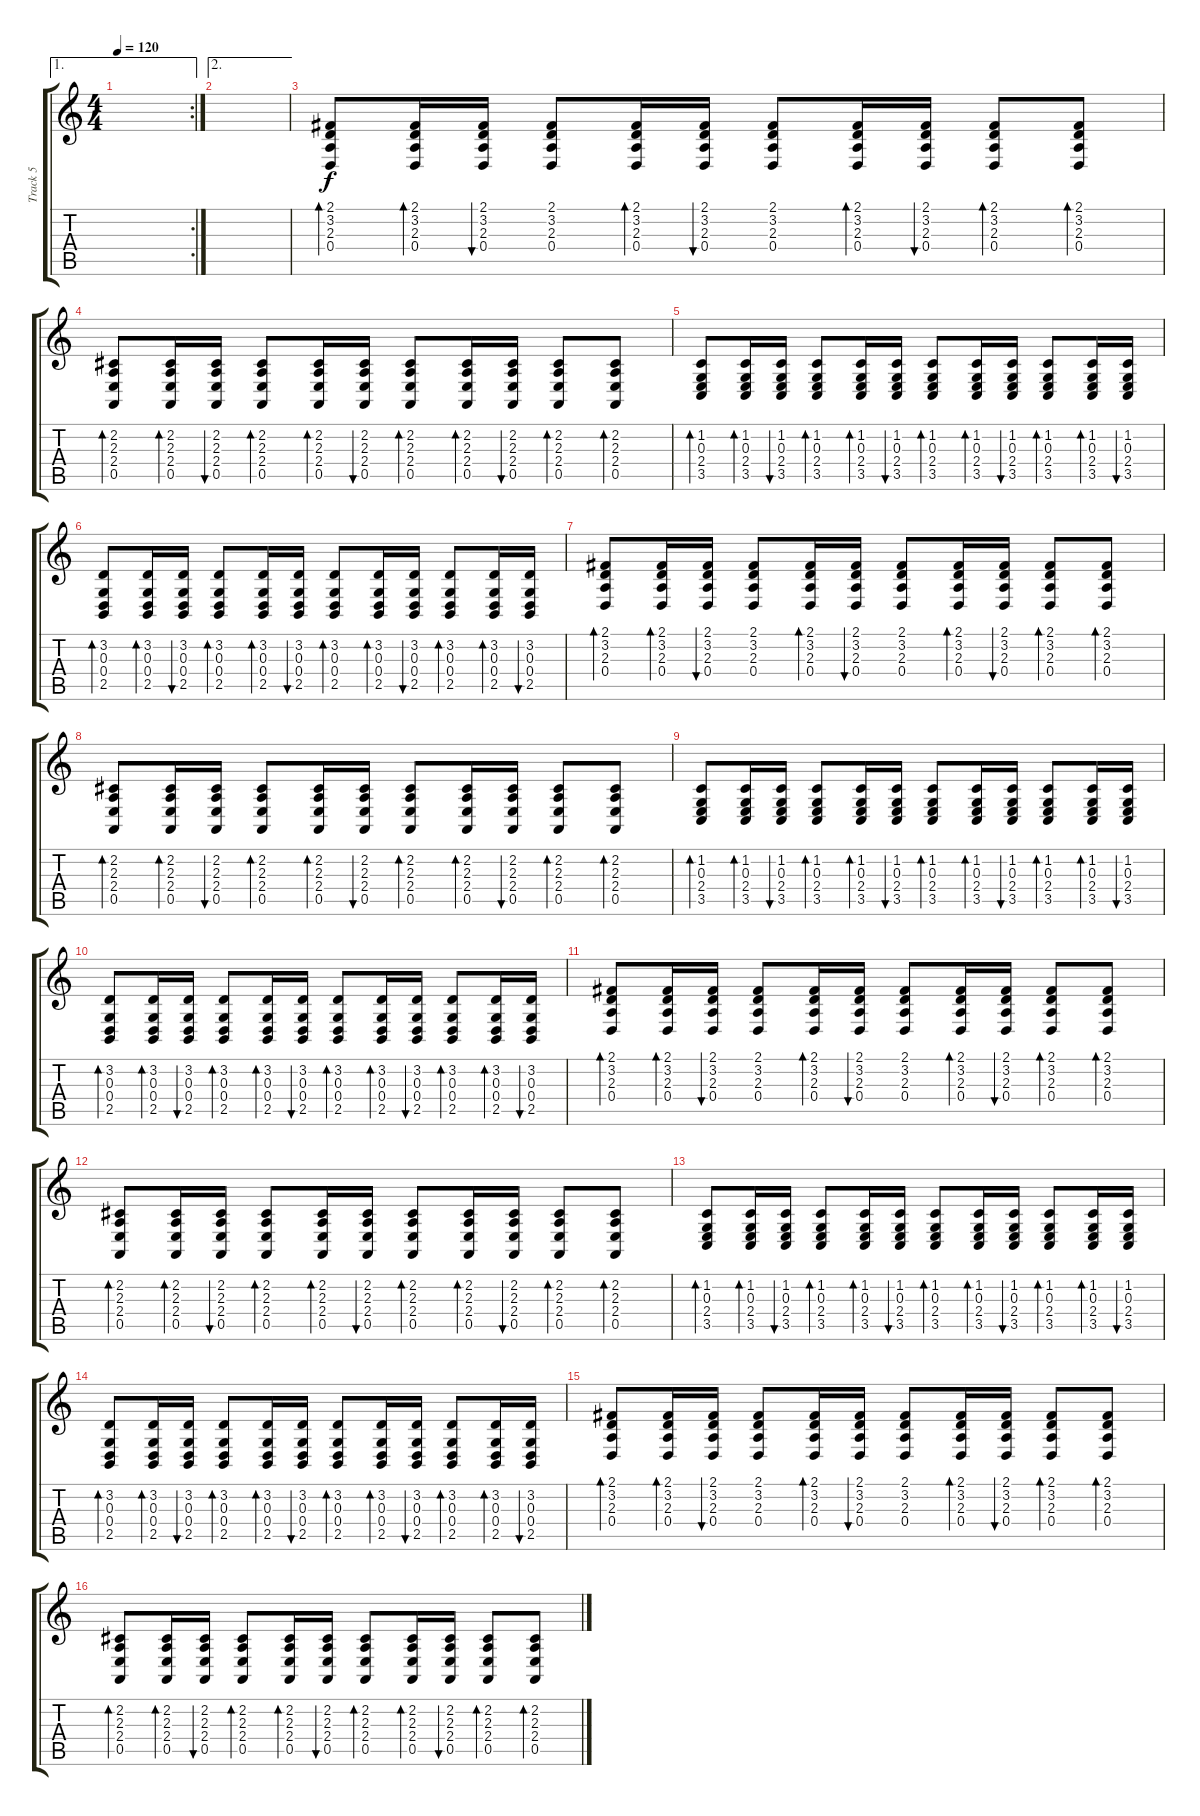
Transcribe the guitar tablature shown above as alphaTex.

\track ("Track 5" "Track 5") {instrument stringensemble1}
\staff {score tabs}
\tuning (E4 B3 G3 D3 A2 D2) {hide}
\ae 1
\rc 2
\ts (4 4)
\tempo 120
\clef g2
\ks c
|
\ae 2
|
(2.1 3.2 2.3 0.4).8{bd 60} (2.1 3.2 2.3 0.4).16{bd 60} (2.1 3.2 2.3 0.4).16{bu 60} (2.1 3.2 2.3 0.4).8 (2.1 3.2 2.3 0.4).16{bd 60} (2.1 3.2 2.3 0.4).16{bu 60} (2.1 3.2 2.3 0.4).8 (2.1 3.2 2.3 0.4).16{bd 60} (2.1 3.2 2.3 0.4).16{bu 60} (2.1 3.2 2.3 0.4).8{bd 60} (2.1 3.2 2.3 0.4).8{bd 60} |
(2.2 2.3 2.4 0.5).8{bd 60} (2.2 2.3 2.4 0.5).16{bd 60} (2.2 2.3 2.4 0.5).16{bu 60} (2.2 2.3 2.4 0.5).8{bd 60} (2.2 2.3 2.4 0.5).16{bd 60} (2.2 2.3 2.4 0.5).16{bu 60} (2.2 2.3 2.4 0.5).8{bd 60} (2.2 2.3 2.4 0.5).16{bd 60} (2.2 2.3 2.4 0.5).16{bu 60} (2.2 2.3 2.4 0.5).8{bd 60} (2.2 2.3 2.4 0.5).8{bd 60} |
(1.2 0.3 2.4 3.5).8{bd 60} (1.2 0.3 2.4 3.5).16{bd 60} (1.2 0.3 2.4 3.5).16{bu 60} (1.2 0.3 2.4 3.5).8{bd 60} (1.2 0.3 2.4 3.5).16{bd 60} (1.2 0.3 2.4 3.5).16{bu 60} (1.2 0.3 2.4 3.5).8{bd 60} (1.2 0.3 2.4 3.5).16{bd 60} (1.2 0.3 2.4 3.5).16{bu 60} (1.2 0.3 2.4 3.5).8{bd 60} (1.2 0.3 2.4 3.5).16{bd 60} (1.2 0.3 2.4 3.5).16{bu 60} |
(3.2 0.3 0.4 2.5).8{bd 60} (3.2 0.3 0.4 2.5).16{bd 60} (3.2 0.3 0.4 2.5).16{bu 60} (3.2 0.3 0.4 2.5).8{bd 60} (3.2 0.3 0.4 2.5).16{bd 60} (3.2 0.3 0.4 2.5).16{bu 60} (3.2 0.3 0.4 2.5).8{bd 60} (3.2 0.3 0.4 2.5).16{bd 60} (3.2 0.3 0.4 2.5).16{bu 60} (3.2 0.3 0.4 2.5).8{bd 60} (3.2 0.3 0.4 2.5).16{bd 60} (3.2 0.3 0.4 2.5).16{bu 60} |
(2.1 3.2 2.3 0.4).8{bd 60} (2.1 3.2 2.3 0.4).16{bd 60} (2.1 3.2 2.3 0.4).16{bu 60} (2.1 3.2 2.3 0.4).8 (2.1 3.2 2.3 0.4).16{bd 60} (2.1 3.2 2.3 0.4).16{bu 60} (2.1 3.2 2.3 0.4).8 (2.1 3.2 2.3 0.4).16{bd 60} (2.1 3.2 2.3 0.4).16{bu 60} (2.1 3.2 2.3 0.4).8{bd 60} (2.1 3.2 2.3 0.4).8{bd 60} |
(2.2 2.3 2.4 0.5).8{bd 60} (2.2 2.3 2.4 0.5).16{bd 60} (2.2 2.3 2.4 0.5).16{bu 60} (2.2 2.3 2.4 0.5).8{bd 60} (2.2 2.3 2.4 0.5).16{bd 60} (2.2 2.3 2.4 0.5).16{bu 60} (2.2 2.3 2.4 0.5).8{bd 60} (2.2 2.3 2.4 0.5).16{bd 60} (2.2 2.3 2.4 0.5).16{bu 60} (2.2 2.3 2.4 0.5).8{bd 60} (2.2 2.3 2.4 0.5).8{bd 60} |
(1.2 0.3 2.4 3.5).8{bd 60} (1.2 0.3 2.4 3.5).16{bd 60} (1.2 0.3 2.4 3.5).16{bu 60} (1.2 0.3 2.4 3.5).8{bd 60} (1.2 0.3 2.4 3.5).16{bd 60} (1.2 0.3 2.4 3.5).16{bu 60} (1.2 0.3 2.4 3.5).8{bd 60} (1.2 0.3 2.4 3.5).16{bd 60} (1.2 0.3 2.4 3.5).16{bu 60} (1.2 0.3 2.4 3.5).8{bd 60} (1.2 0.3 2.4 3.5).16{bd 60} (1.2 0.3 2.4 3.5).16{bu 60} |
(3.2 0.3 0.4 2.5).8{bd 60} (3.2 0.3 0.4 2.5).16{bd 60} (3.2 0.3 0.4 2.5).16{bu 60} (3.2 0.3 0.4 2.5).8{bd 60} (3.2 0.3 0.4 2.5).16{bd 60} (3.2 0.3 0.4 2.5).16{bu 60} (3.2 0.3 0.4 2.5).8{bd 60} (3.2 0.3 0.4 2.5).16{bd 60} (3.2 0.3 0.4 2.5).16{bu 60} (3.2 0.3 0.4 2.5).8{bd 60} (3.2 0.3 0.4 2.5).16{bd 60} (3.2 0.3 0.4 2.5).16{bu 60} |
(2.1 3.2 2.3 0.4).8{bd 60} (2.1 3.2 2.3 0.4).16{bd 60} (2.1 3.2 2.3 0.4).16{bu 60} (2.1 3.2 2.3 0.4).8 (2.1 3.2 2.3 0.4).16{bd 60} (2.1 3.2 2.3 0.4).16{bu 60} (2.1 3.2 2.3 0.4).8 (2.1 3.2 2.3 0.4).16{bd 60} (2.1 3.2 2.3 0.4).16{bu 60} (2.1 3.2 2.3 0.4).8{bd 60} (2.1 3.2 2.3 0.4).8{bd 60} |
(2.2 2.3 2.4 0.5).8{bd 60} (2.2 2.3 2.4 0.5).16{bd 60} (2.2 2.3 2.4 0.5).16{bu 60} (2.2 2.3 2.4 0.5).8{bd 60} (2.2 2.3 2.4 0.5).16{bd 60} (2.2 2.3 2.4 0.5).16{bu 60} (2.2 2.3 2.4 0.5).8{bd 60} (2.2 2.3 2.4 0.5).16{bd 60} (2.2 2.3 2.4 0.5).16{bu 60} (2.2 2.3 2.4 0.5).8{bd 60} (2.2 2.3 2.4 0.5).8{bd 60} |
(1.2 0.3 2.4 3.5).8{bd 60} (1.2 0.3 2.4 3.5).16{bd 60} (1.2 0.3 2.4 3.5).16{bu 60} (1.2 0.3 2.4 3.5).8{bd 60} (1.2 0.3 2.4 3.5).16{bd 60} (1.2 0.3 2.4 3.5).16{bu 60} (1.2 0.3 2.4 3.5).8{bd 60} (1.2 0.3 2.4 3.5).16{bd 60} (1.2 0.3 2.4 3.5).16{bu 60} (1.2 0.3 2.4 3.5).8{bd 60} (1.2 0.3 2.4 3.5).16{bd 60} (1.2 0.3 2.4 3.5).16{bu 60} |
(3.2 0.3 0.4 2.5).8{bd 60} (3.2 0.3 0.4 2.5).16{bd 60} (3.2 0.3 0.4 2.5).16{bu 60} (3.2 0.3 0.4 2.5).8{bd 60} (3.2 0.3 0.4 2.5).16{bd 60} (3.2 0.3 0.4 2.5).16{bu 60} (3.2 0.3 0.4 2.5).8{bd 60} (3.2 0.3 0.4 2.5).16{bd 60} (3.2 0.3 0.4 2.5).16{bu 60} (3.2 0.3 0.4 2.5).8{bd 60} (3.2 0.3 0.4 2.5).16{bd 60} (3.2 0.3 0.4 2.5).16{bu 60} |
(2.1 3.2 2.3 0.4).8{bd 60} (2.1 3.2 2.3 0.4).16{bd 60} (2.1 3.2 2.3 0.4).16{bu 60} (2.1 3.2 2.3 0.4).8 (2.1 3.2 2.3 0.4).16{bd 60} (2.1 3.2 2.3 0.4).16{bu 60} (2.1 3.2 2.3 0.4).8 (2.1 3.2 2.3 0.4).16{bd 60} (2.1 3.2 2.3 0.4).16{bu 60} (2.1 3.2 2.3 0.4).8{bd 60} (2.1 3.2 2.3 0.4).8{bd 60} |
(2.2 2.3 2.4 0.5).8{bd 60} (2.2 2.3 2.4 0.5).16{bd 60} (2.2 2.3 2.4 0.5).16{bu 60} (2.2 2.3 2.4 0.5).8{bd 60} (2.2 2.3 2.4 0.5).16{bd 60} (2.2 2.3 2.4 0.5).16{bu 60} (2.2 2.3 2.4 0.5).8{bd 60} (2.2 2.3 2.4 0.5).16{bd 60} (2.2 2.3 2.4 0.5).16{bu 60} (2.2 2.3 2.4 0.5).8{bd 60} (2.2 2.3 2.4 0.5).8{bd 60}
